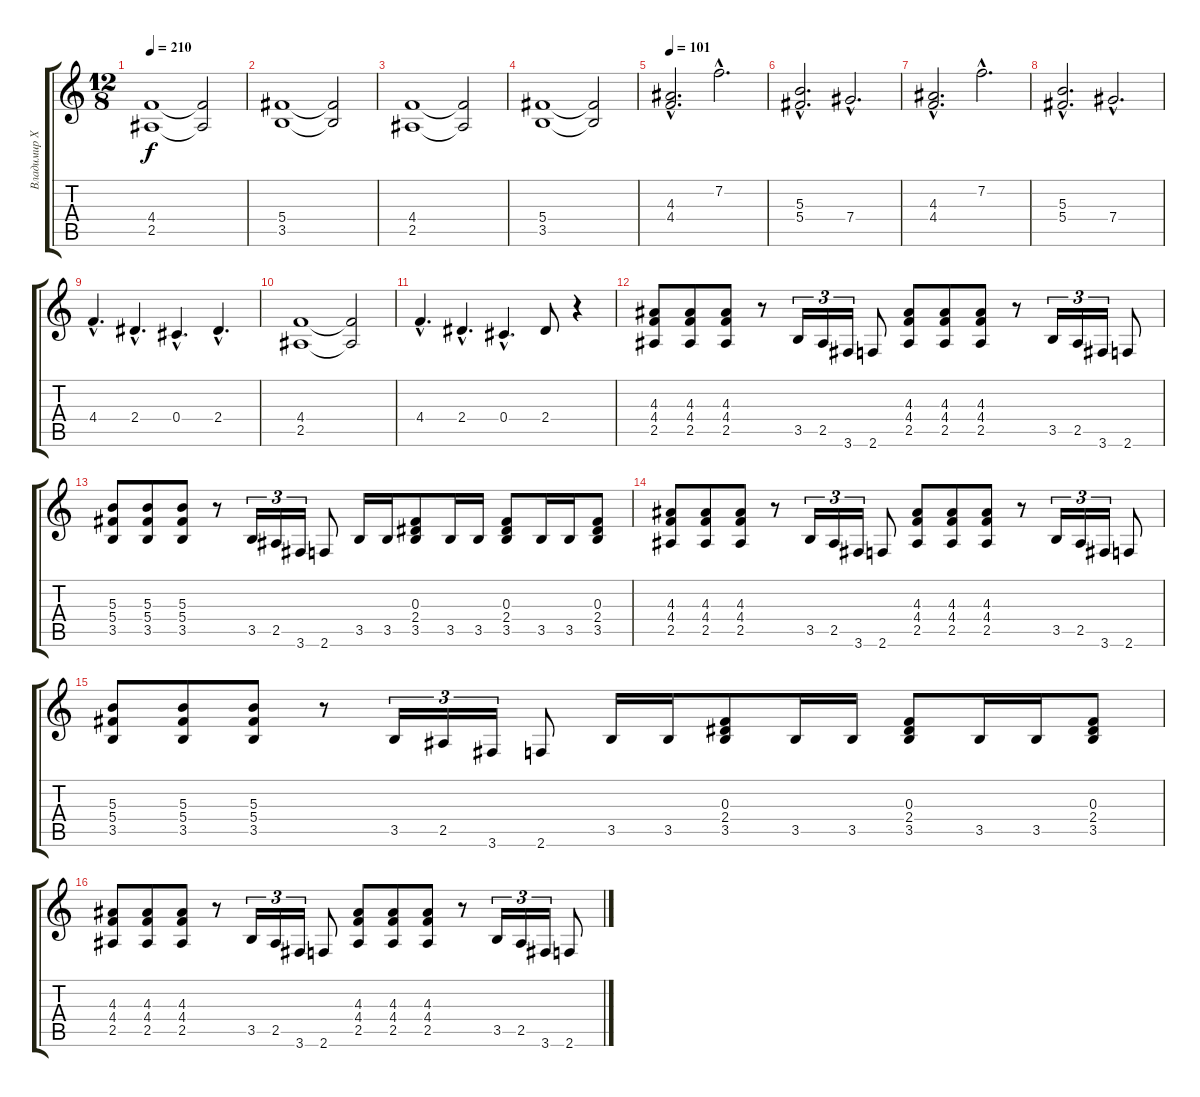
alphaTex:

\track ("Владимир Холстинин" "Владимир Х") {instrument overdrivenguitar}
\staff {score tabs}
\tuning (Eb4 Bb3 Gb3 Db3 Ab2 Eb2) {hide}
\ts (12 8)
\tempo 210
\clef g2
\ks c
(4.4 2.5).1{dy f volume 16} (4.4{t} 2.5{t}).2 |
(5.4 3.5).1 (5.4{t} 3.5{t}).2 |
(4.4 2.5).1 (4.4{t} 2.5{t}).2 |
(5.4 3.5).1 (5.4{t} 3.5{t}).2 |
\tempo 101
(4.3{hac} 4.4{hac}).2{d} 7.2{hac}.2{d} |
(5.3{hac} 5.4{hac}).2{d} 7.4{hac}.2{d} |
(4.3{hac} 4.4{hac}).2{d} 7.2{hac}.2{d} |
(5.3{hac} 5.4{hac}).2{d} 7.4{hac}.2{d} |
4.4{hac}.4{d} 2.4{hac}.4{d} 0.4{hac}.4{d} 2.4{hac}.4{d} |
(4.4 2.5).1 (4.4{t} 2.5{t}).2 |
4.4{hac}.4{d} 2.4{hac}.4{d} 0.4{hac}.4{d} 2.4.8 r.4 |
(4.3 4.4 2.5).8 (4.3 4.4 2.5).8 (4.3 4.4 2.5).8 r.8 3.5.16{tu (3 2)} 2.5.16{tu (3 2)} 3.6.16{tu (3 2)} 2.6.8 (4.3 4.4 2.5).8 (4.3 4.4 2.5).8 (4.3 4.4 2.5).8 r.8 3.5.16{tu (3 2)} 2.5.16{tu (3 2)} 3.6.16{tu (3 2)} 2.6.8 |
(5.3 5.4 3.5).8 (5.3 5.4 3.5).8 (5.3 5.4 3.5).8 r.8 3.5.16{tu (3 2)} 2.5.16{tu (3 2)} 3.6.16{tu (3 2)} 2.6.8 3.5.16 3.5.16 (0.3 2.4 3.5).8 3.5.16 3.5.16 (0.3 2.4 3.5).8 3.5.16 3.5.16 (0.3 2.4 3.5).8 |
(4.3 4.4 2.5).8 (4.3 4.4 2.5).8 (4.3 4.4 2.5).8 r.8 3.5.16{tu (3 2)} 2.5.16{tu (3 2)} 3.6.16{tu (3 2)} 2.6.8 (4.3 4.4 2.5).8 (4.3 4.4 2.5).8 (4.3 4.4 2.5).8 r.8 3.5.16{tu (3 2)} 2.5.16{tu (3 2)} 3.6.16{tu (3 2)} 2.6.8 |
(5.3 5.4 3.5).8 (5.3 5.4 3.5).8 (5.3 5.4 3.5).8 r.8 3.5.16{tu (3 2)} 2.5.16{tu (3 2)} 3.6.16{tu (3 2)} 2.6.8 3.5.16 3.5.16 (0.3 2.4 3.5).8 3.5.16 3.5.16 (0.3 2.4 3.5).8 3.5.16 3.5.16 (0.3 2.4 3.5).8 |
(4.3 4.4 2.5).8 (4.3 4.4 2.5).8 (4.3 4.4 2.5).8 r.8 3.5.16{tu (3 2)} 2.5.16{tu (3 2)} 3.6.16{tu (3 2)} 2.6.8 (4.3 4.4 2.5).8 (4.3 4.4 2.5).8 (4.3 4.4 2.5).8 r.8 3.5.16{tu (3 2)} 2.5.16{tu (3 2)} 3.6.16{tu (3 2)} 2.6.8
